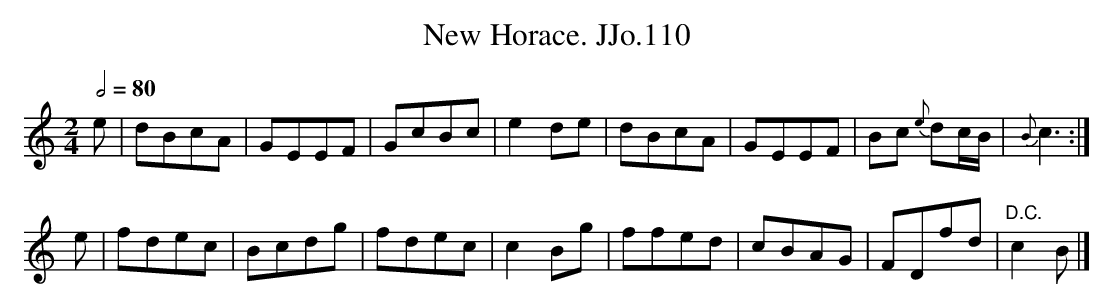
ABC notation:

X:1
T:New Horace. JJo.110
M:2/4
L:1/8
Q:1/2=80
K:C major
e|dBcA|GEEF|GcBc|e2 de|dBcA|GEEF|Bc {e}dc/B/|{B}c3:|!
e|fdec|Bcdg|fdec|c2 Bg|ffed|cBAG|FDfd|"D.C."c2B|]
